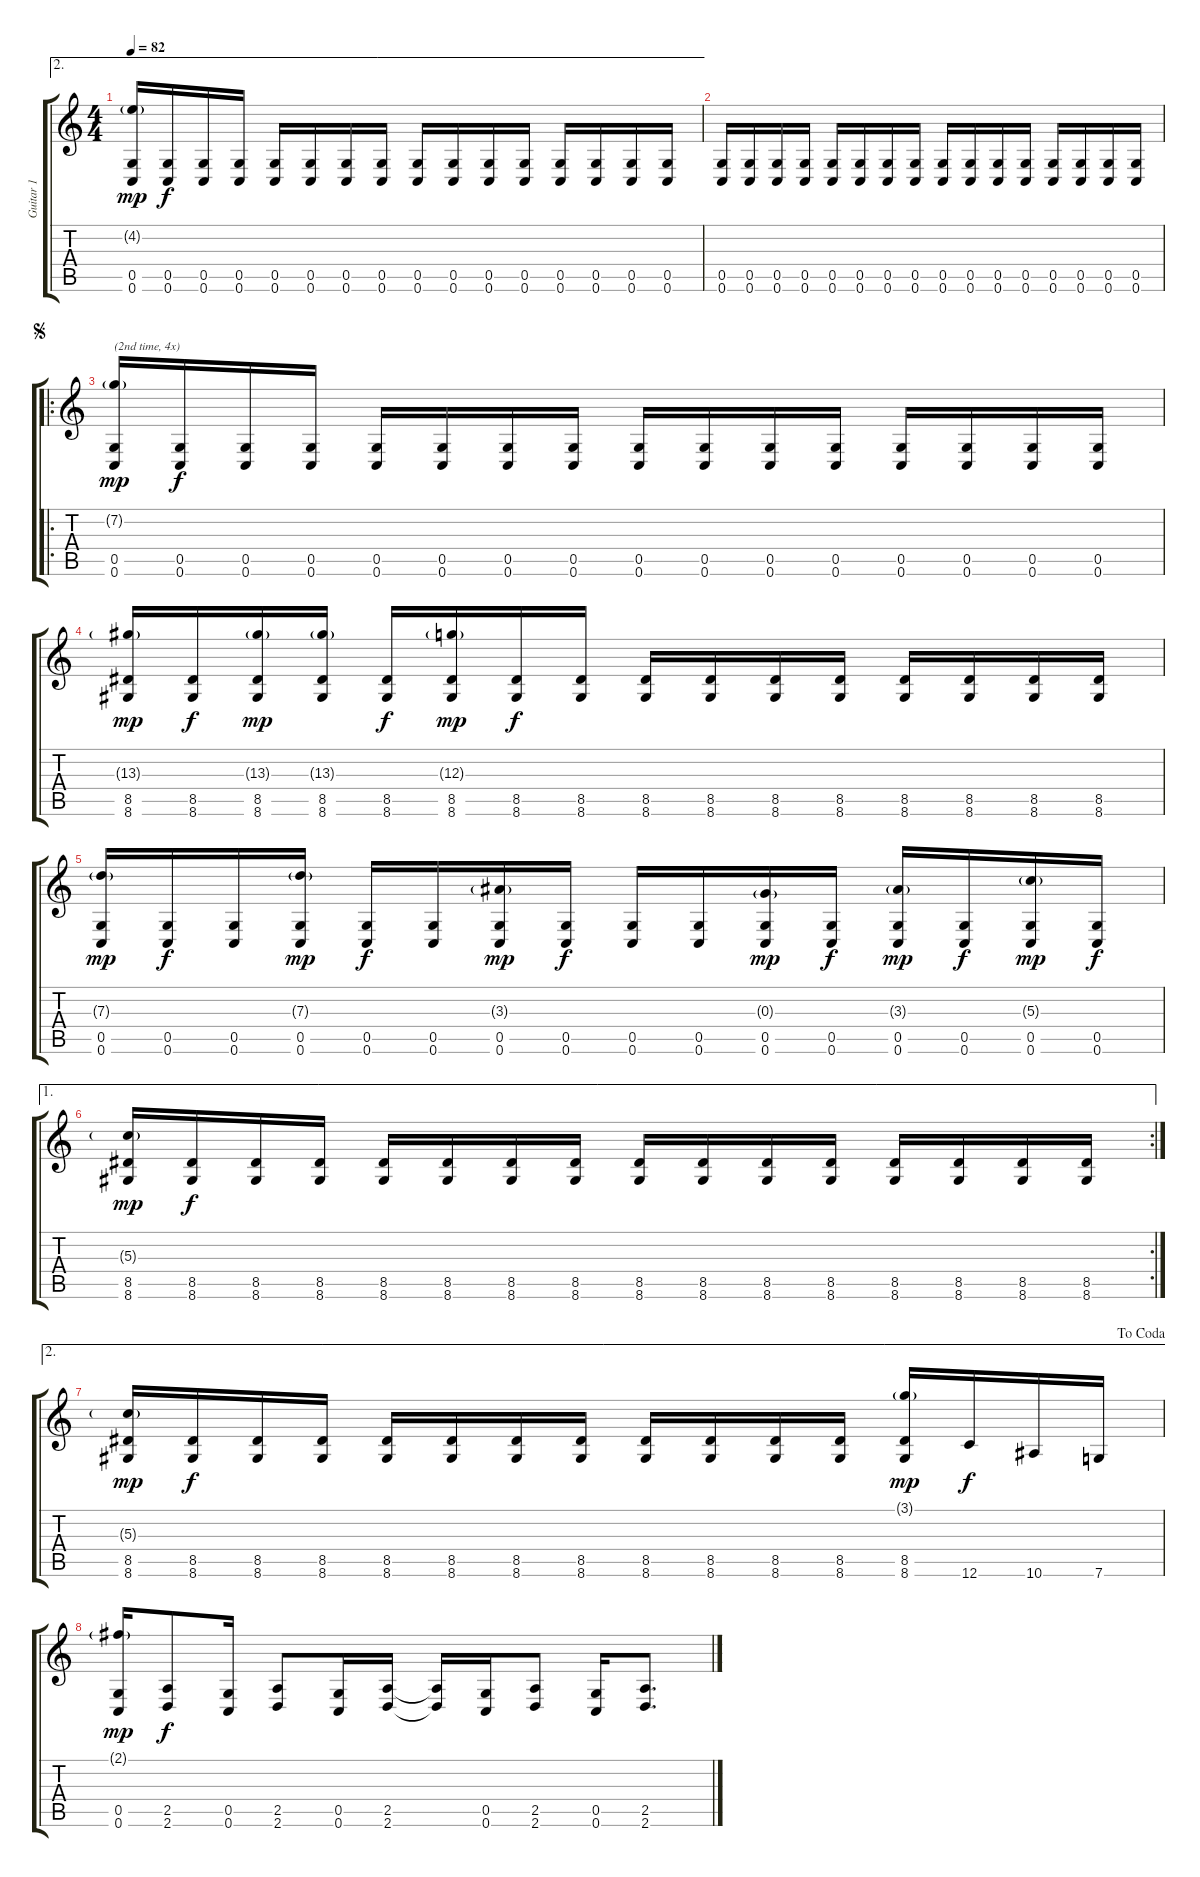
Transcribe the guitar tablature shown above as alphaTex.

\track ("Guitar 1" "Guitar 1") {instrument distortionguitar}
\staff {score tabs}
\tuning (E4 C4 G3 C3 G2 C2) {hide}
\ae 2
\ts (4 4)
\tempo 82
\clef g2
\ks c
(4.2{g} 0.5 0.6).16{dy mp} (0.5 0.6).16{dy f} (0.5 0.6).16 (0.5 0.6).16 (0.5 0.6).16 (0.5 0.6).16 (0.5 0.6).16 (0.5 0.6).16 (0.5 0.6).16 (0.5 0.6).16 (0.5 0.6).16 (0.5 0.6).16 (0.5 0.6).16 (0.5 0.6).16 (0.5 0.6).16 (0.5 0.6).16 |
(0.5 0.6).16 (0.5 0.6).16 (0.5 0.6).16 (0.5 0.6).16 (0.5 0.6).16 (0.5 0.6).16 (0.5 0.6).16 (0.5 0.6).16 (0.5 0.6).16 (0.5 0.6).16 (0.5 0.6).16 (0.5 0.6).16 (0.5 0.6).16 (0.5 0.6).16 (0.5 0.6).16 (0.5 0.6).16 |
\ro
\jump segno
(7.2{g} 0.5 0.6).16{txt "(2nd time, 4x)" dy mp} (0.5 0.6).16{dy f} (0.5 0.6).16 (0.5 0.6).16 (0.5 0.6).16 (0.5 0.6).16 (0.5 0.6).16 (0.5 0.6).16 (0.5 0.6).16 (0.5 0.6).16 (0.5 0.6).16 (0.5 0.6).16 (0.5 0.6).16 (0.5 0.6).16 (0.5 0.6).16 (0.5 0.6).16 |
(13.3{g} 8.5 8.6).16{dy mp} (8.5 8.6).16{dy f} (13.3{g} 8.5 8.6).16{dy mp} (13.3{g} 8.5 8.6).16 (8.5 8.6).16{dy f} (12.3{g} 8.5 8.6).16{dy mp} (8.5 8.6).16{dy f} (8.5 8.6).16 (8.5 8.6).16 (8.5 8.6).16 (8.5 8.6).16 (8.5 8.6).16 (8.5 8.6).16 (8.5 8.6).16 (8.5 8.6).16 (8.5 8.6).16 |
(7.3{g} 0.5 0.6).16{dy mp} (0.5 0.6).16{dy f} (0.5 0.6).16 (7.3{g} 0.5 0.6).16{dy mp} (0.5 0.6).16{dy f} (0.5 0.6).16 (3.3{g} 0.5 0.6).16{dy mp} (0.5 0.6).16{dy f} (0.5 0.6).16 (0.5 0.6).16 (0.3{g} 0.5 0.6).16{dy mp} (0.5 0.6).16{dy f} (3.3{g} 0.5 0.6).16{dy mp} (0.5 0.6).16{dy f} (5.3{g} 0.5 0.6).16{dy mp} (0.5 0.6).16{dy f} |
\ae 1
\rc 2
(5.3{g} 8.5 8.6).16{dy mp} (8.5 8.6).16{dy f} (8.5 8.6).16 (8.5 8.6).16 (8.5 8.6).16 (8.5 8.6).16 (8.5 8.6).16 (8.5 8.6).16 (8.5 8.6).16 (8.5 8.6).16 (8.5 8.6).16 (8.5 8.6).16 (8.5 8.6).16 (8.5 8.6).16 (8.5 8.6).16 (8.5 8.6).16 |
\ae 2
\jump dacoda
(5.3{g} 8.5 8.6).16{dy mp} (8.5 8.6).16{dy f} (8.5 8.6).16 (8.5 8.6).16 (8.5 8.6).16 (8.5 8.6).16 (8.5 8.6).16 (8.5 8.6).16 (8.5 8.6).16 (8.5 8.6).16 (8.5 8.6).16 (8.5 8.6).16 (3.1{g} 8.5 8.6).16{dy mp} 12.6.16{dy f} 10.6.16 7.6.16 |
(2.1{g} 0.5 0.6).16{dy mp} (2.5 2.6).8{dy f} (0.5 0.6).16 (2.5 2.6).8 (0.5 0.6).16 (2.5 2.6).16 (2.5{t} 2.6{t}).16 (0.5 0.6).16 (2.5 2.6).8 (0.5 0.6).16 (2.5 2.6).8{d}
